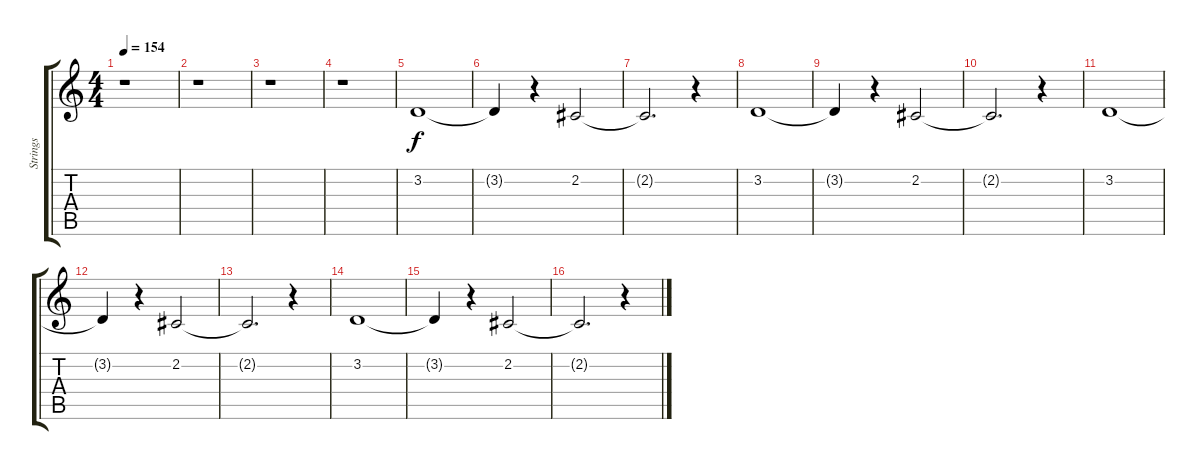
\track ("Strings" "Strings") {instrument tremolostrings}
\staff {score tabs}
\tuning (E4 B3 G3 D3 A2 E2) {hide}
\ts (4 4)
\tempo 154
\clef g2
\ks c
r.1{dy f} |
r.1 |
r.1 |
r.1 |
3.2.1 |
3.2{t}.4 r.4 2.2.2 |
2.2{t}.2{d} r.4 |
3.2.1 |
3.2{t}.4 r.4 2.2.2 |
2.2{t}.2{d} r.4 |
3.2.1 |
3.2{t}.4 r.4 2.2.2 |
2.2{t}.2{d} r.4 |
3.2.1 |
3.2{t}.4 r.4 2.2.2 |
2.2{t}.2{d} r.4
